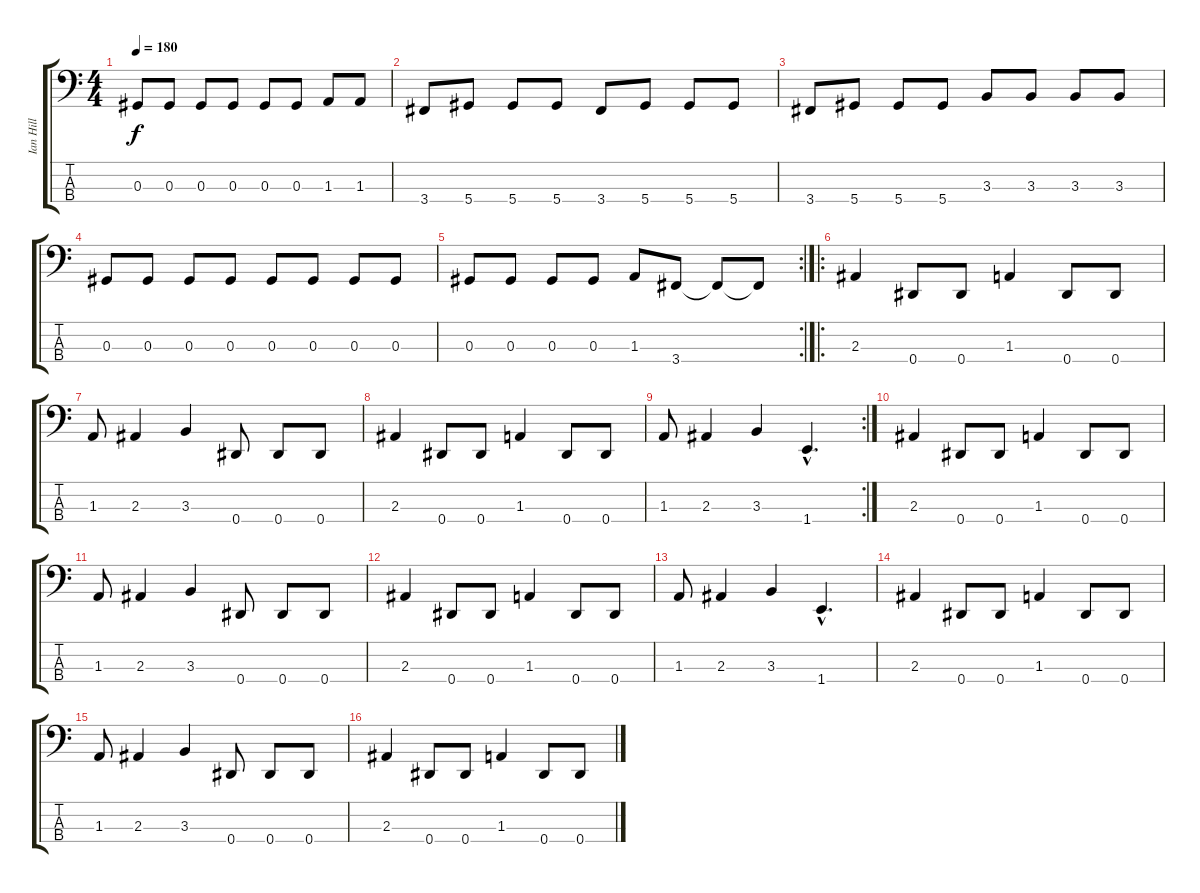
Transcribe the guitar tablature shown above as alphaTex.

\track ("Ian Hill" "Ian Hill") {instrument electricbasspick}
\staff {score tabs}
\tuning (Gb2 Eb2 Ab1 Eb1) {hide}
\ts (4 4)
\tempo 180
\clef f4
\ks c
0.3.8{dy f} 0.3.8 0.3.8 0.3.8 0.3.8 0.3.8 1.3.8 1.3.8 |
3.4.8 5.4.8 5.4.8 5.4.8 3.4.8 5.4.8 5.4.8 5.4.8 |
3.4.8 5.4.8 5.4.8 5.4.8 3.3.8 3.3.8 3.3.8 3.3.8 |
0.3.8 0.3.8 0.3.8 0.3.8 0.3.8 0.3.8 0.3.8 0.3.8 |
\rc 2
0.3.8 0.3.8 0.3.8 0.3.8 1.3.8 3.4.8 3.4{t}.8 3.4{t}.8 |
\ro
2.3.4 0.4.8 0.4.8 1.3.4 0.4.8 0.4.8 |
1.3.8 2.3.4 3.3.4 0.4.8 0.4.8 0.4.8 |
2.3.4 0.4.8 0.4.8 1.3.4 0.4.8 0.4.8 |
\rc 2
1.3.8 2.3.4 3.3.4 1.4{hac}.4{d} |
2.3.4 0.4.8 0.4.8 1.3.4 0.4.8 0.4.8 |
1.3.8 2.3.4 3.3.4 0.4.8 0.4.8 0.4.8 |
2.3.4 0.4.8 0.4.8 1.3.4 0.4.8 0.4.8 |
1.3.8 2.3.4 3.3.4 1.4{hac}.4{d} |
2.3.4 0.4.8 0.4.8 1.3.4 0.4.8 0.4.8 |
1.3.8 2.3.4 3.3.4 0.4.8 0.4.8 0.4.8 |
2.3.4 0.4.8 0.4.8 1.3.4 0.4.8 0.4.8
